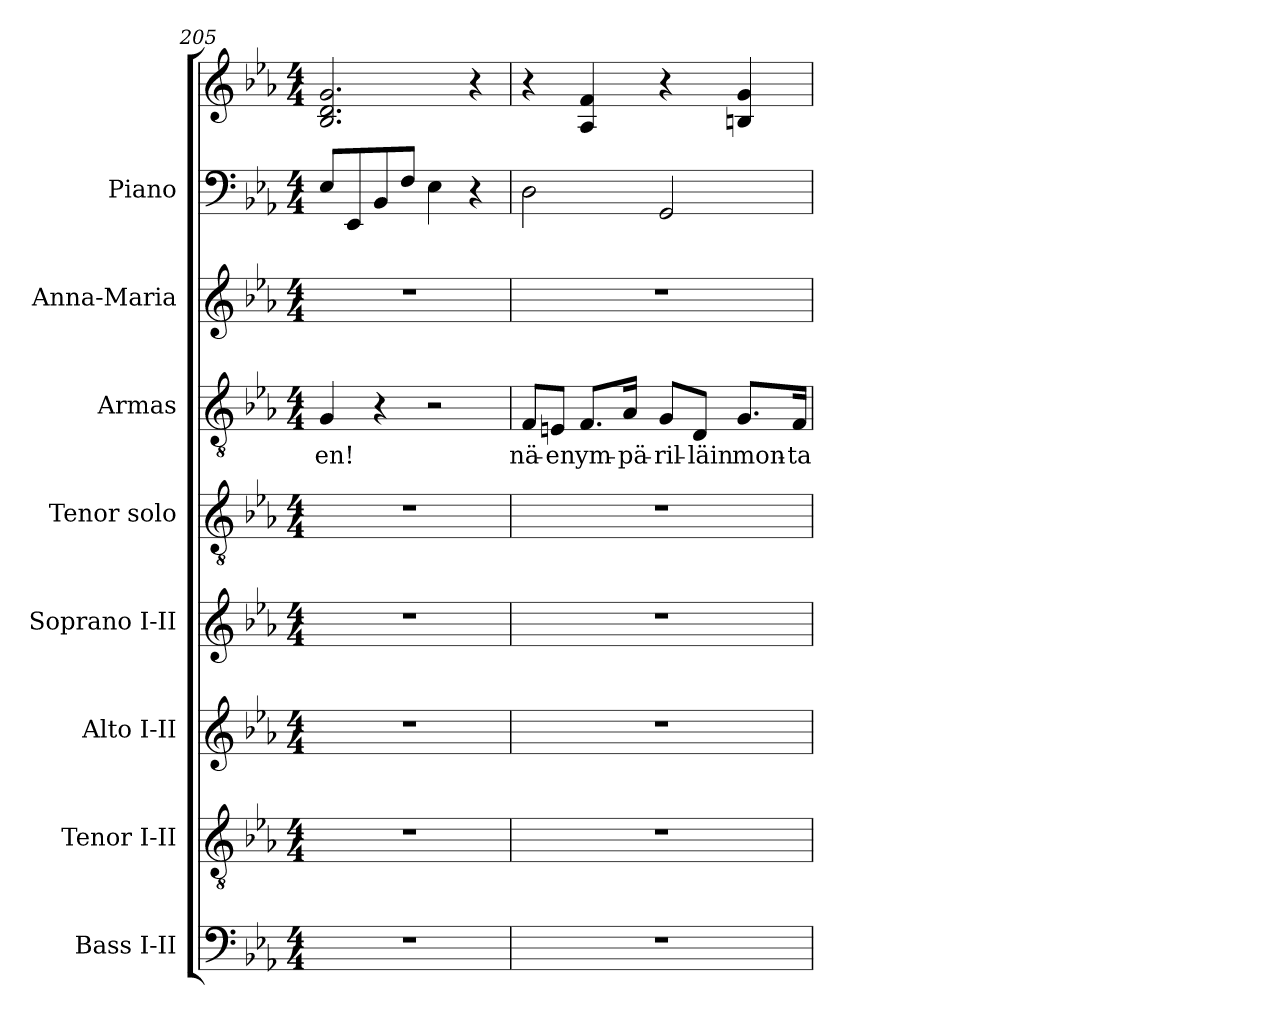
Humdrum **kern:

**kern	**kern	**kern	**kern	**kern	**kern	**text	**kern	**kern	**kern
*part8	*part7	*part6	*part5	*part4	*part3	*part3	*part2	*part1	*part1
*staff9	*staff8	*staff7	*staff6	*staff5	*staff4	*staff4	*staff3	*staff2	*staff1
*I"Bass I-II	*I"Tenor I-II	*I"Alto I-II	*I"Soprano I-II	*I"Tenor solo	*I"Armas	*	*I"Anna-Maria	*I"Piano	*
*I'B.	*I'T.	*I'A.	*I'S.	*I'T. Solo	*I'Armas	*	*I'A-M	*I'Pno.	*
*clefF4	*clefGv2	*clefG2	*clefG2	*clefGv2	*clefGv2	*	*clefG2	*clefF4	*clefG2
*	*ITrd7c12	*	*	*ITrd7c12	*ITrd7c12	*	*	*	*
*k[b-e-a-]	*k[b-e-a-]	*k[b-e-a-]	*k[b-e-a-]	*k[b-e-a-]	*k[b-e-a-]	*	*k[b-e-a-]	*k[b-e-a-]	*k[b-e-a-]
*E-:	*E-:	*E-:	*E-:	*E-:	*E-:	*	*E-:	*E-:	*E-:
*M4/4	*M4/4	*M4/4	*M4/4	*M4/4	*M4/4	*	*M4/4	*M4/4	*M4/4
=205	=205	=205	=205	=205	=205	=205	=205	=205	=205
!	!	!	!	!	!	!LO:LY:b:color=#000000	!	!	!
1r	1r	1r	1r	1r	4GGi/	-en!	1r	8E-i/L	2.B-i/ 2.di 2.gi
.	.	.	.	.	.	.	.	8EE-i/	.
.	.	.	.	.	4r	.	.	8BB-i/	.
.	.	.	.	.	.	.	.	8Fi/J	.
.	.	.	.	.	2r	.	.	4E-i\	.
.	.	.	.	.	.	.	.	4r	4r
!!LO:LB:g=z
=206	=206	=206	=206	=206	=206	=206	=206	=206	=206
!	!	!	!	!	!	!LO:LY:b:color=#000000	!	!	!
1r	1r	1r	1r	1r	8FFi/L	nä-	1r	2Di\	4r
!	!	!	!	!	!	!LO:LY:b:color=#000000	!	!	!
.	.	.	.	.	8EEni/J	-en	.	.	.
!	!	!	!	!	!	!LO:LY:b:color=#000000	!	!	!
.	.	.	.	.	8.FFi/L	ym-	.	.	4A-i/ 4fi
!	!	!	!	!	!	!LO:LY:b:color=#000000	!	!	!
.	.	.	.	.	16AA-i/Jk	-pä-	.	.	.
!	!	!	!	!	!	!LO:LY:b:color=#000000	!	!	!
.	.	.	.	.	8GGi/L	-ril-	.	2GGi/	4r
!	!	!	!	!	!	!LO:LY:b:color=#000000	!	!	!
.	.	.	.	.	8DDi/J	-läin	.	.	.
!	!	!	!	!	!	!LO:LY:b:color=#000000	!	!	!
.	.	.	.	.	8.GGi/L	mon-	.	.	4Bni/ 4gi
!	!	!	!	!	!	!LO:LY:b:color=#000000	!	!	!
.	.	.	.	.	16FFi/Jk	-ta	.	.	.
=	=	=	=	=	=	=	=	=	=
*-	*-	*-	*-	*-	*-	*-	*-	*-	*-
